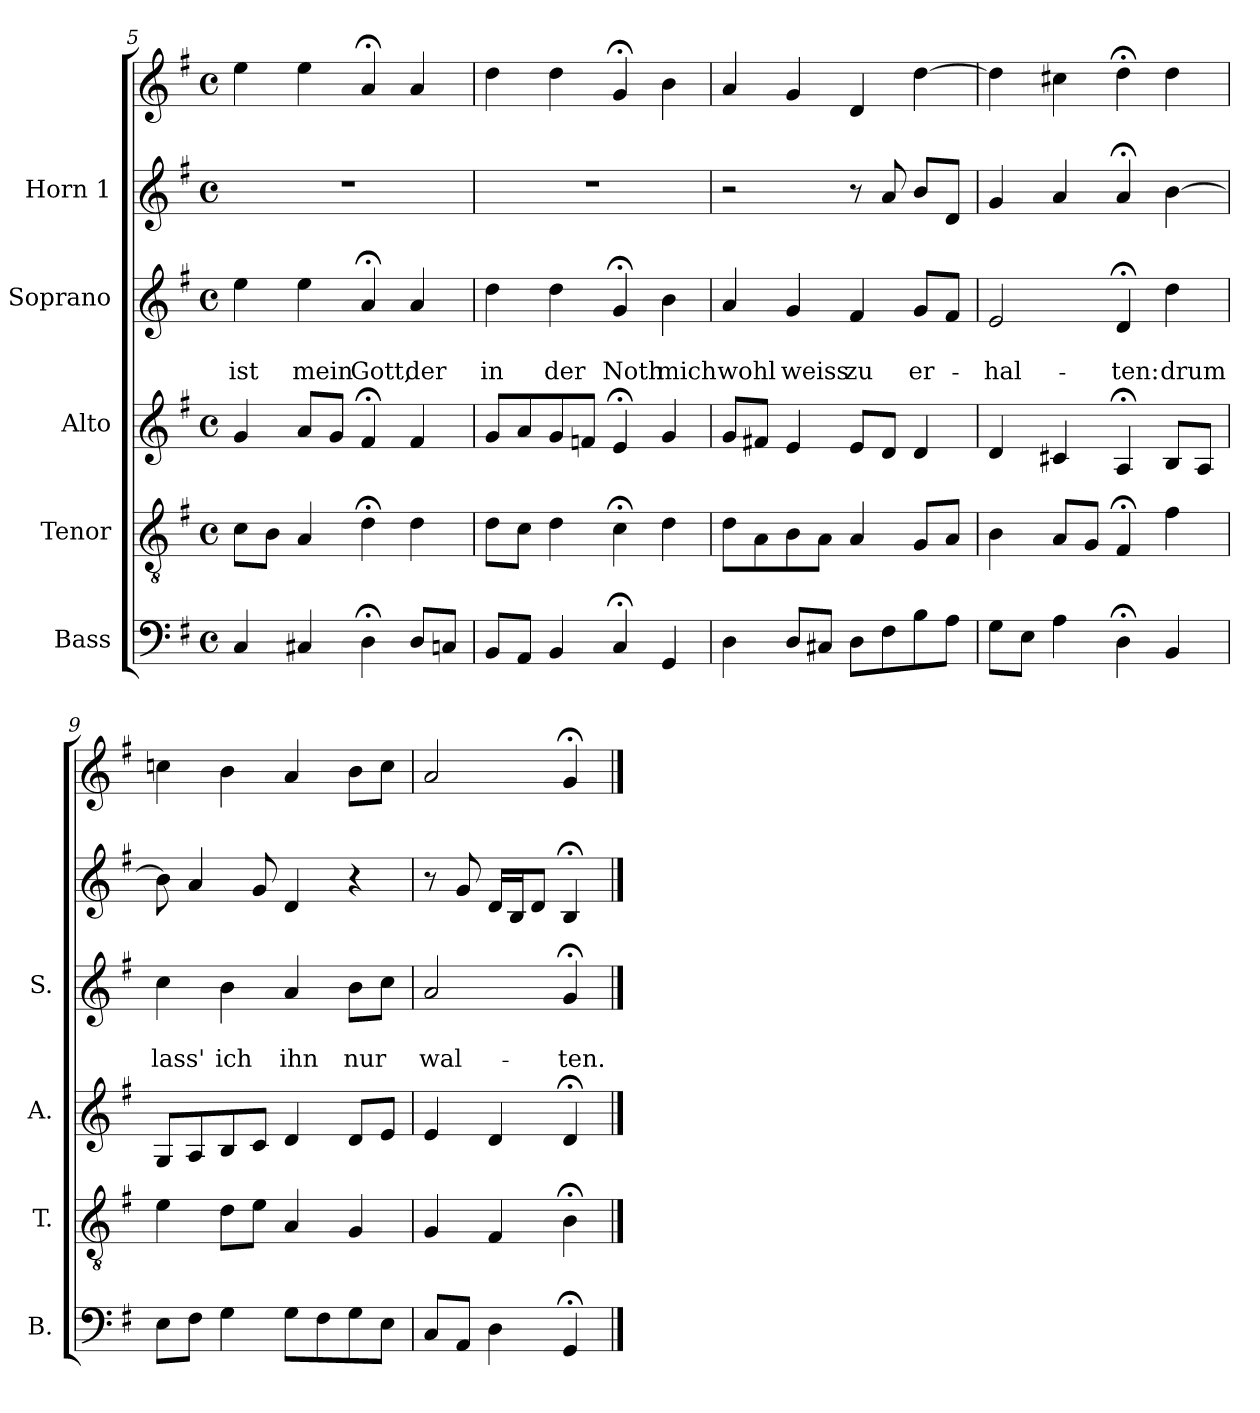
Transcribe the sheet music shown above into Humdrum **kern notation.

**kern	**kern	**kern	**kern	**text	**text	**kern	**kern
*part5	*part4	*part3	*part2	*part2	*part2	*part1	*part1
*staff6	*staff5	*staff4	*staff3	*staff3	*staff3	*staff2	*staff1
*I"Bass	*I"Tenor	*I"Alto	*I"Soprano	*	*	*I"Horn 1	*
*I'B.	*I'T.	*I'A.	*I'S.	*	*	*	*
*clefF4	*clefGv2	*clefG2	*clefG2	*	*	*clefG2	*clefG2
*k[f#]	*k[f#]	*k[f#]	*k[f#]	*	*	*k[f#]	*k[f#]
*G:	*G:	*G:	*G:	*	*	*G:	*G:
*M4/4	*M4/4	*M4/4	*M4/4	*	*	*M4/4	*M4/4
*met(c)	*met(c)	*met(c)	*met(c)	*	*	*met(c)	*met(c)
=5	=5	=5	=5	=5	=5	=5	=5
4C/	8c\L	4g/	4ee\	.	ist	1r	4ee\
.	8B\J	.	.	.	.	.	.
4C#X/	4A/	8a/L	4ee\	.	mein	.	4ee\
.	.	8g/J	.	.	.	.	.
4D;<\	4d;<\	4f#;</	4a;</	.	Gott,	.	4a;</
8D/L	4d\	4f#/	4a/	.	der	.	4a/
8Cn/J	.	.	.	.	.	.	.
=6	=6	=6	=6	=6	=6	=6	=6
8BB/L	8d\L	8g/L	4dd\	.	in	1r	4dd\
8AA/J	8c\J	8a/	.	.	.	.	.
4BB/	4d\	8g/	4dd\	.	der	.	4dd\
.	.	8fn/J	.	.	.	.	.
4C;</	4c;<\	4e;</	4g;</	.	Noth	.	4g;</
4GG/	4d\	4g/	4b\	.	mich	.	4b\
=7	=7	=7	=7	=7	=7	=7	=7
4D\	8d\L	8g/L	4a/	.	wohl	2r	4a/
.	8A\	8f#X/J	.	.	.	.	.
8D/L	8B\	4e/	4g/	.	weiss	.	4g/
8C#X/J	8A\J	.	.	.	.	.	.
8D\L	4A/	8e/L	4f#/	.	zu	8r	4d/
8F#\	.	8d/J	.	.	.	8a/	.
8B\	8G/L	4d/	8g/L	.	er-	8b/L	[4dd\
8A\J	8A/J	.	8f#/J	.	.	8d/J	.
!!LO:PB:g=z
=8	=8	=8	=8	=8	=8	=8	=8
8G\L	4B\	4d/	2e/	.	-hal-	4g/	4dd\]
8E\J	.	.	.	.	.	.	.
4A\	8A/L	4c#X/	.	.	.	4a/	4cc#X\
.	8G/J	.	.	.	.	.	.
4D;<\	4F#;</	4A;</	4d;</	.	-ten:	4a;</	4dd;<\
4BB/	4f#\	8B/L	4dd\	.	drum	[4b\	4dd\
.	.	8A/J	.	.	.	.	.
=9	=9	=9	=9	=9	=9	=9	=9
8E\L	4e\	8G/L	4cc\	.	lass'	8b\]	4ccn\
8F#\J	.	8A/	.	.	.	4a/	.
4G\	8d\L	8B/	4b\	.	ich	.	4b\
.	8e\J	8c/J	.	.	.	8g/	.
8G\L	4A/	4d/	4a/	.	ihn	4d/	4a/
8F#\	.	.	.	.	.	.	.
8G\	4G/	8d/L	8b\L	.	nur	4r	8b\L
8E\J	.	8e/J	8cc\J	.	.	.	8cc\J
=10	=10	=10	=10	=10	=10	=10	=10
8C/L	4G/	4e/	2a/	.	wal-	8r	2a/
8AA/J	.	.	.	.	.	8g/	.
4D\	4F#/	4d/	.	.	.	16d/LL	.
.	.	.	.	.	.	16B/J	.
.	.	.	.	.	.	8d/J	.
4GG;</	4B;<\	4d;</	4g;</	.	-ten.	4B;</	4g;</
==	==	==	==	==	==	==	==
*-	*-	*-	*-	*-	*-	*-	*-
